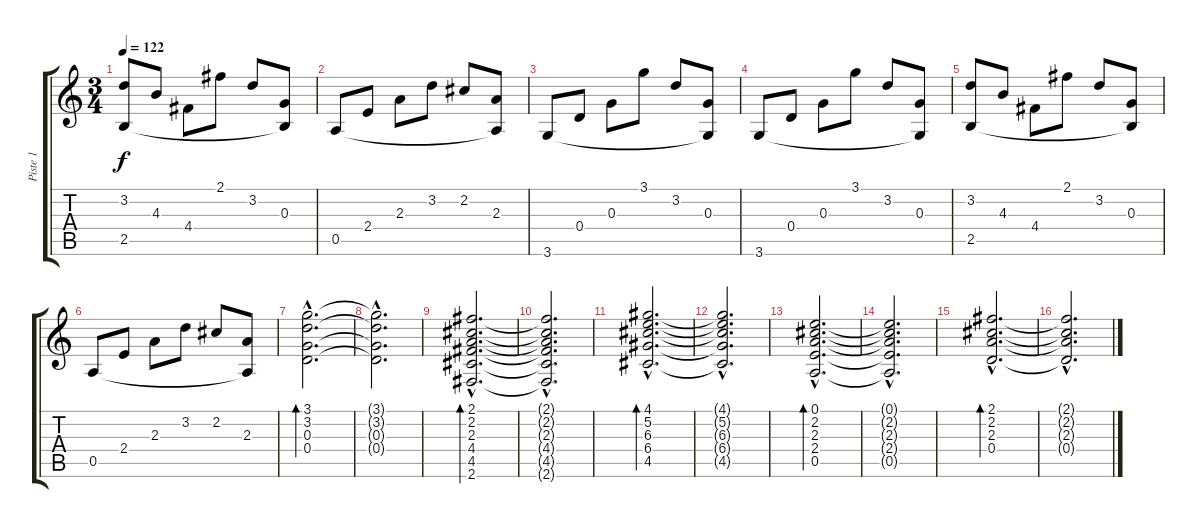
\track ("Piste 1" "Piste 1") {instrument acousticguitarsteel}
\staff {score tabs}
\tuning (E4 B3 G3 D3 A2 E2) {hide}
\ts (3 4)
\tempo 122
\clef g2
\ks c
(3.2 2.5).8{dy f} 4.3.8 4.4.8 2.1.8 3.2.8 (0.3 2.5{t}).8 |
0.5.8 2.4.8 2.3.8 3.2.8 2.2.8 (2.3 0.5{t}).8 |
3.6.8 0.4.8 0.3.8 3.1.8 3.2.8 (0.3 3.6{t}).8 |
3.6.8 0.4.8 0.3.8 3.1.8 3.2.8 (0.3 3.6{t}).8 |
(3.2 2.5).8 4.3.8 4.4.8 2.1.8 3.2.8 (0.3 2.5{t}).8 |
0.5.8 2.4.8 2.3.8 3.2.8 2.2.8 (2.3 0.5{t}).8 |
(3.1{hac} 3.2{hac} 0.3{hac} 0.4{hac}).2{d bd 240} |
(3.1{hac t} 3.2{hac t} 0.3{hac t} 0.4{hac t}).2{d} |
(2.1{hac} 2.2{hac} 2.3{hac} 4.4{hac} 4.5{hac} 2.6{hac}).2{d bd 240} |
(2.1{hac t} 2.2{hac t} 2.3{hac t} 4.4{hac t} 4.5{hac t} 2.6{hac t}).2{d} |
(4.1{hac} 5.2{hac} 6.3{hac} 6.4{hac} 4.5{hac}).2{d bd 240} |
(4.1{hac t} 5.2{hac t} 6.3{hac t} 6.4{hac t} 4.5{hac t}).2{d} |
(0.1{hac} 2.2{hac} 2.3{hac} 2.4{hac} 0.5{hac}).2{d bd 240} |
(0.1{hac t} 2.2{hac t} 2.3{hac t} 2.4{hac t} 0.5{hac t}).2{d} |
(2.1{hac} 2.2{hac} 2.3{hac} 0.4{hac}).2{d bd 240} |
(2.1{hac t} 2.2{hac t} 2.3{hac t} 0.4{hac t}).2{d}
